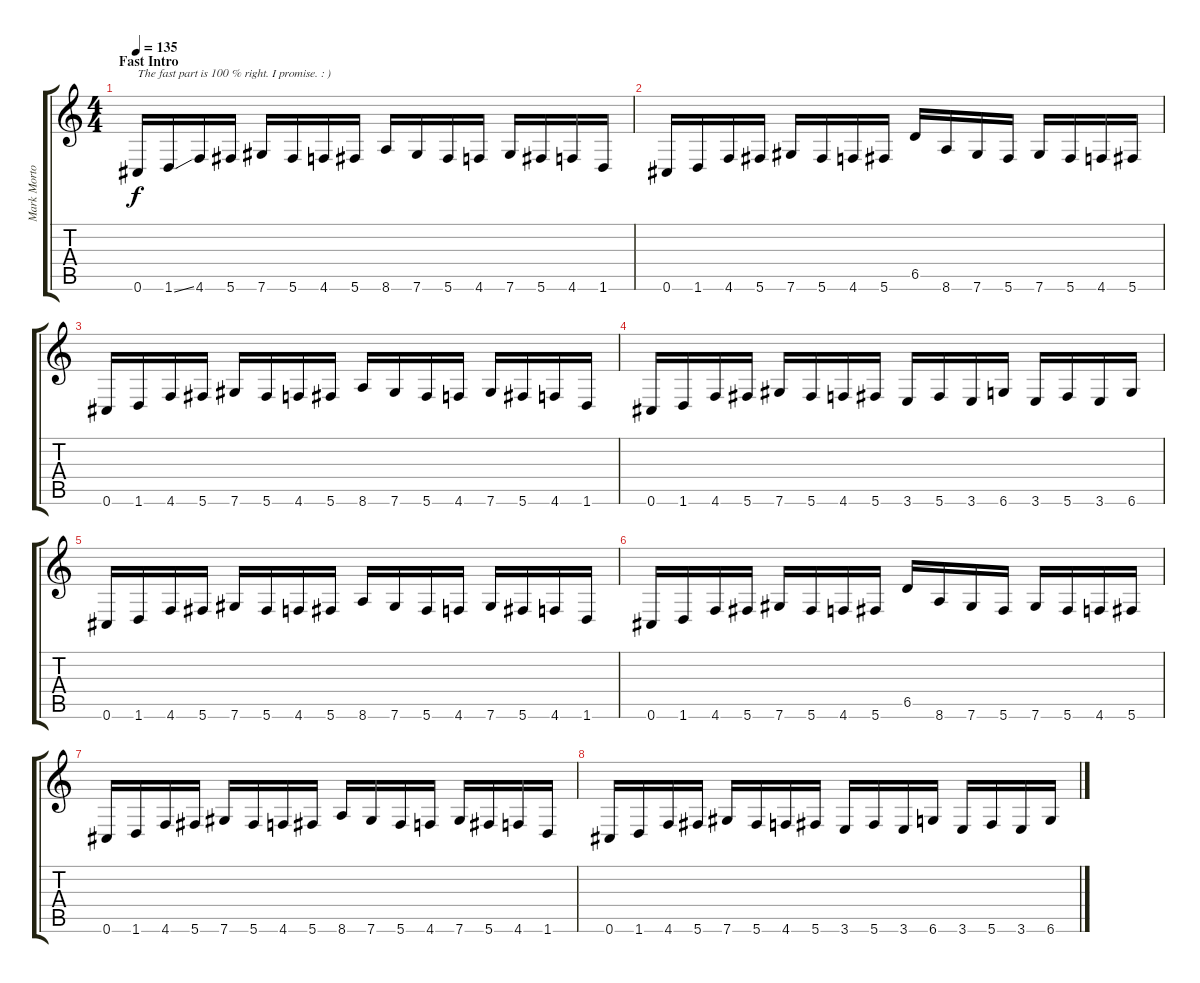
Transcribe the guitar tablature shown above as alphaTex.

\track ("Mark Morton" "Mark Morto") {instrument electricguitarjazz}
\staff {score tabs}
\tuning (Eb4 Bb3 Gb3 Db3 Ab2 Db2) {hide}
\ts (4 4)
\section ("" "Fast Intro")
\tempo 135
\clef g2
\ks c
0.6.16{txt "The fast part is 100 % right. I promise. : ) " dy f} 1.6{ss}.16 4.6.16 5.6.16 7.6.16 5.6.16 4.6.16 5.6.16 8.6.16 7.6.16 5.6.16 4.6.16 7.6.16 5.6.16 4.6.16 1.6.16 |
0.6.16 1.6.16 4.6.16 5.6.16 7.6.16 5.6.16 4.6.16 5.6.16 6.5.16 8.6.16 7.6.16 5.6.16 7.6.16 5.6.16 4.6.16 5.6.16 |
0.6.16 1.6.16 4.6.16 5.6.16 7.6.16 5.6.16 4.6.16 5.6.16 8.6.16 7.6.16 5.6.16 4.6.16 7.6.16 5.6.16 4.6.16 1.6.16 |
0.6.16 1.6.16 4.6.16 5.6.16 7.6.16 5.6.16 4.6.16 5.6.16 3.6.16 5.6.16 3.6.16 6.6.16 3.6.16 5.6.16 3.6.16 6.6.16 |
0.6.16 1.6.16 4.6.16 5.6.16 7.6.16 5.6.16 4.6.16 5.6.16 8.6.16 7.6.16 5.6.16 4.6.16 7.6.16 5.6.16 4.6.16 1.6.16 |
0.6.16 1.6.16 4.6.16 5.6.16 7.6.16 5.6.16 4.6.16 5.6.16 6.5.16 8.6.16 7.6.16 5.6.16 7.6.16 5.6.16 4.6.16 5.6.16 |
0.6.16 1.6.16 4.6.16 5.6.16 7.6.16 5.6.16 4.6.16 5.6.16 8.6.16 7.6.16 5.6.16 4.6.16 7.6.16 5.6.16 4.6.16 1.6.16 |
0.6.16 1.6.16 4.6.16 5.6.16 7.6.16 5.6.16 4.6.16 5.6.16 3.6.16 5.6.16 3.6.16 6.6.16 3.6.16 5.6.16 3.6.16 6.6.16
